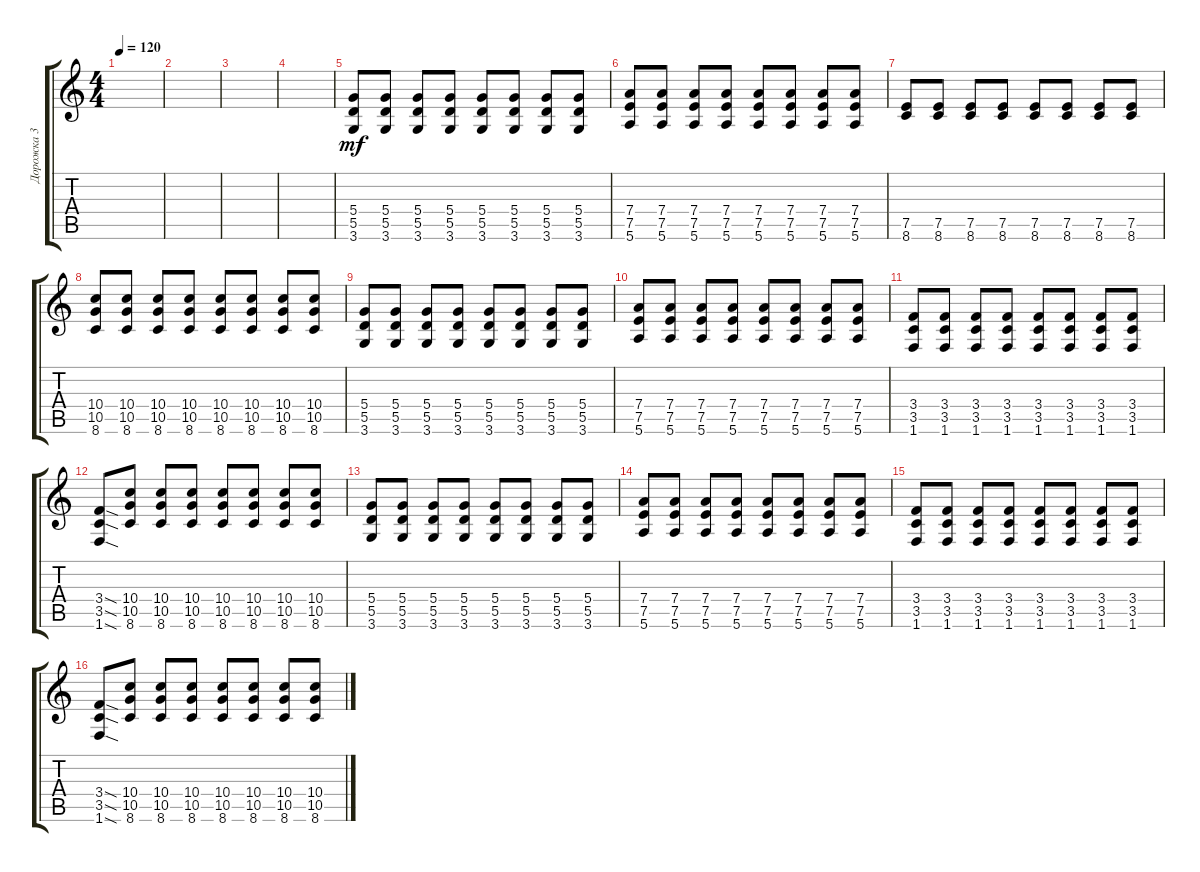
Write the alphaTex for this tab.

\track ("Дорожка 3" "Дорожка 3") {instrument distortionguitar}
\staff {score tabs}
\tuning (E4 B3 G3 D3 A2 E2) {hide}
\ts (4 4)
\tempo 120
\clef g2
\ks c
|
|
|
|
(5.4 5.5 3.6).8{dy mf} (5.4 5.5 3.6).8 (5.4 5.5 3.6).8 (5.4 5.5 3.6).8 (5.4 5.5 3.6).8 (5.4 5.5 3.6).8 (5.4 5.5 3.6).8 (5.4 5.5 3.6).8 |
(7.4 7.5 5.6).8 (7.4 7.5 5.6).8 (7.4 7.5 5.6).8 (7.4 7.5 5.6).8 (7.4 7.5 5.6).8 (7.4 7.5 5.6).8 (7.4 7.5 5.6).8 (7.4 7.5 5.6).8 |
(7.5 8.6).8 (7.5 8.6).8 (7.5 8.6).8 (7.5 8.6).8 (7.5 8.6).8 (7.5 8.6).8 (7.5 8.6).8 (7.5 8.6).8 |
(10.4 10.5 8.6).8 (10.4 10.5 8.6).8 (10.4 10.5 8.6).8 (10.4 10.5 8.6).8 (10.4 10.5 8.6).8 (10.4 10.5 8.6).8 (10.4 10.5 8.6).8 (10.4 10.5 8.6).8 |
(5.4 5.5 3.6).8 (5.4 5.5 3.6).8 (5.4 5.5 3.6).8 (5.4 5.5 3.6).8 (5.4 5.5 3.6).8 (5.4 5.5 3.6).8 (5.4 5.5 3.6).8 (5.4 5.5 3.6).8 |
(7.4 7.5 5.6).8 (7.4 7.5 5.6).8 (7.4 7.5 5.6).8 (7.4 7.5 5.6).8 (7.4 7.5 5.6).8 (7.4 7.5 5.6).8 (7.4 7.5 5.6).8 (7.4 7.5 5.6).8 |
(3.4 3.5 1.6).8 (3.4 3.5 1.6).8 (3.4 3.5 1.6).8 (3.4 3.5 1.6).8 (3.4 3.5 1.6).8 (3.4 3.5 1.6).8 (3.4 3.5 1.6).8 (3.4 3.5 1.6).8 |
(3.4{sod} 3.5{sod} 1.6{sod}).8 (10.4 10.5 8.6).8 (10.4 10.5 8.6).8 (10.4 10.5 8.6).8 (10.4 10.5 8.6).8 (10.4 10.5 8.6).8 (10.4 10.5 8.6).8 (10.4 10.5 8.6).8 |
(5.4 5.5 3.6).8 (5.4 5.5 3.6).8 (5.4 5.5 3.6).8 (5.4 5.5 3.6).8 (5.4 5.5 3.6).8 (5.4 5.5 3.6).8 (5.4 5.5 3.6).8 (5.4 5.5 3.6).8 |
(7.4 7.5 5.6).8 (7.4 7.5 5.6).8 (7.4 7.5 5.6).8 (7.4 7.5 5.6).8 (7.4 7.5 5.6).8 (7.4 7.5 5.6).8 (7.4 7.5 5.6).8 (7.4 7.5 5.6).8 |
(3.4 3.5 1.6).8 (3.4 3.5 1.6).8 (3.4 3.5 1.6).8 (3.4 3.5 1.6).8 (3.4 3.5 1.6).8 (3.4 3.5 1.6).8 (3.4 3.5 1.6).8 (3.4 3.5 1.6).8 |
(3.4{sod} 3.5{sod} 1.6{sod}).8 (10.4 10.5 8.6).8 (10.4 10.5 8.6).8 (10.4 10.5 8.6).8 (10.4 10.5 8.6).8 (10.4 10.5 8.6).8 (10.4 10.5 8.6).8 (10.4 10.5 8.6).8
